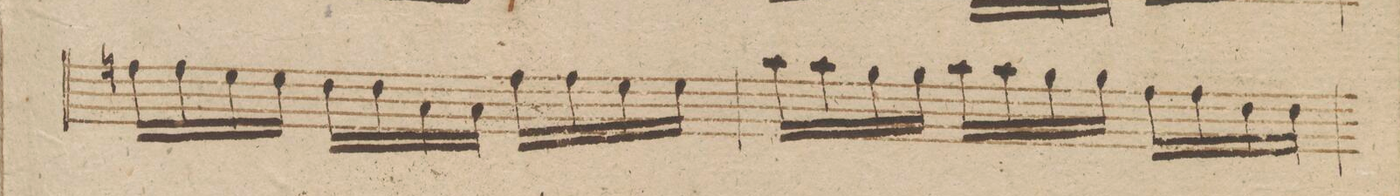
**kern	**dynam
*I"Violino 1mo	*
*clefG2	*
*k[b-]	*
*met(c|)	*
*M3/4	*
16ffn\LL	.
16ff\	.
16ee\	.
16ee\JJ	.
16dd\LL	.
16dd\	.
16a\	.
16a\JJ	.
16ff\LL	.
16ff\	.
16ee\	.
16ee\JJ	.
=183	=183
16aa\LL	.
16aa\	.
16gg\	.
16gg\JJ	.
16aa\LL	.
16aa\	.
16gg\	.
16gg\JJ	.
16ff\LL	.
16ff\	.
16dd\	.
16dd\JJ	.
=184	=184
*-	*-
